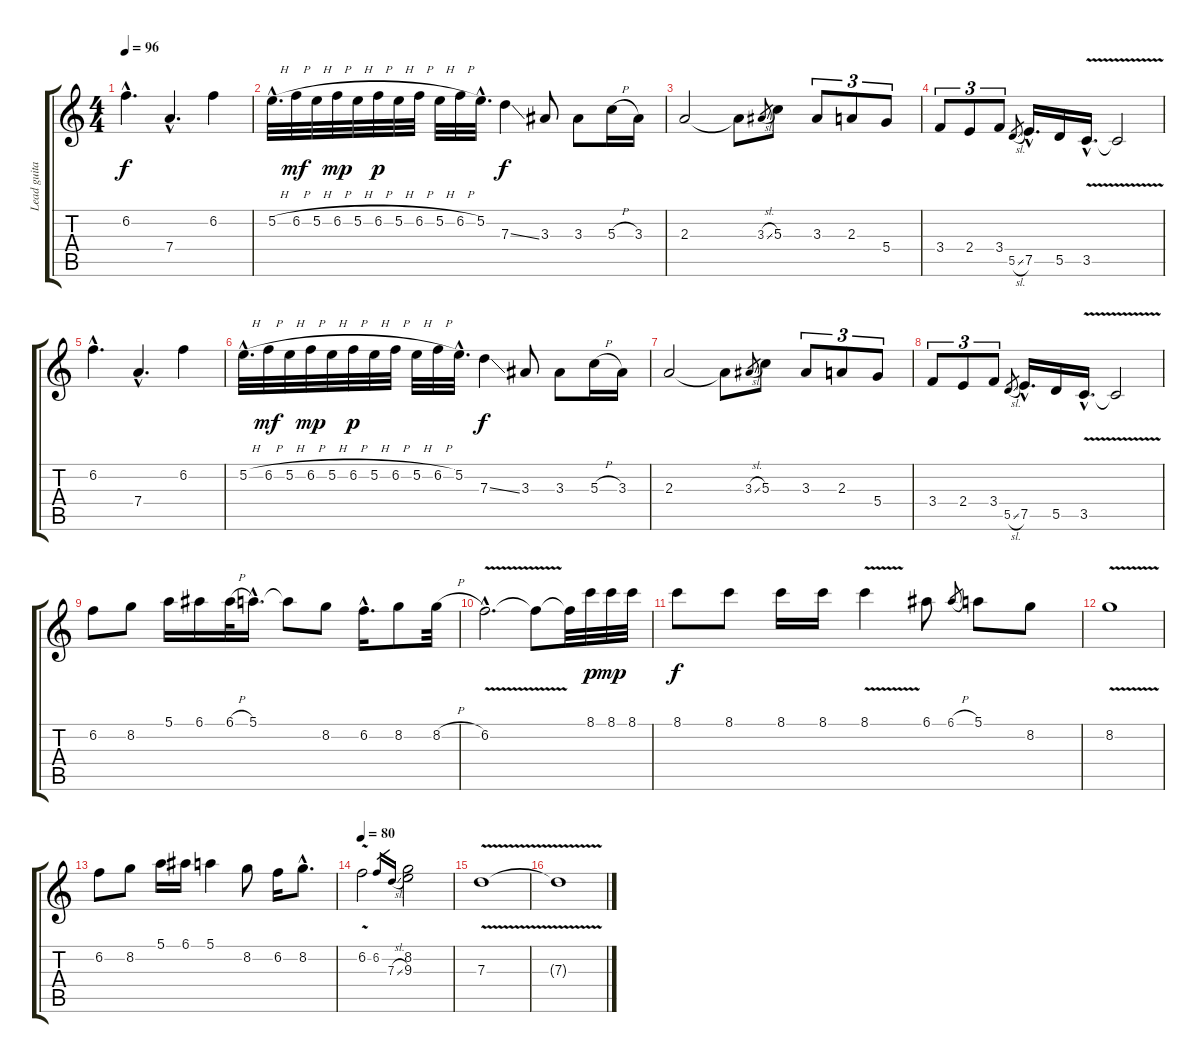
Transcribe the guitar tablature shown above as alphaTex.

\track ("Lead guitar" "Lead guita") {instrument acousticguitarsteel}
\staff {score tabs}
\tuning (E4 B3 G3 D3 A2 E2) {hide}
\ts (4 4)
\tempo 96
\clef g2
\ks c
6.2{hac}.4{d dy f} 7.4{hac}.4{d} 6.2.4 |
5.2{h hac}.32{d} 6.2{h}.32{dy mf} 5.2{h}.32 6.2{h}.32{dy mp} 5.2{h}.32 6.2{h}.32{dy p} 5.2{h}.32 6.2{h}.32 5.2{h}.32 6.2{h}.32 5.2{hac}.32{d} 7.3{ss}.4{dy f} 3.3.8 3.3.8 5.3{h}.16 3.3.16 |
2.3.2 2.3{t}.8 3.3{sl}.8{gr} 5.3.8 3.3.8{tu (3 2)} 2.3.8{tu (3 2)} 5.4.8{tu (3 2)} |
3.4.8{tu (3 2)} 2.4.8{tu (3 2)} 3.4.8{tu (3 2)} 5.5{sl}.8{gr} 7.5{hac}.16{d} 5.5.16 3.5{v hac}.16{d} 3.5{t}.2 |
6.2{hac}.4{d} 7.4{hac}.4{d} 6.2.4 |
5.2{h hac}.32{d} 6.2{h}.32{dy mf} 5.2{h}.32 6.2{h}.32{dy mp} 5.2{h}.32 6.2{h}.32{dy p} 5.2{h}.32 6.2{h}.32 5.2{h}.32 6.2{h}.32 5.2{hac}.32{d} 7.3{ss}.4{dy f} 3.3.8 3.3.8 5.3{h}.16 3.3.16 |
2.3.2 2.3{t}.8 3.3{sl}.8{gr} 5.3.8 3.3.8{tu (3 2)} 2.3.8{tu (3 2)} 5.4.8{tu (3 2)} |
3.4.8{tu (3 2)} 2.4.8{tu (3 2)} 3.4.8{tu (3 2)} 5.5{sl}.8{gr} 7.5{hac}.16{d} 5.5.16 3.5{v hac}.16{d} 3.5{t}.2 |
6.2.8 8.2.8 5.1.16 6.1.16 6.1{h}.32 5.1{hac}.16{d} 5.1{t}.8 8.2.8 6.2{hac}.16{d} 8.2.8 8.2{h}.32 |
6.2{v hac}.2{d} 6.2{t}.8 6.2{t}.32 8.1.32{dy p} 8.1.32{dy mp} 8.1.32 |
8.1.8{dy f} 8.1.8 8.1.16 8.1.16 8.1{v}.4 6.1.8 6.1{h}.8{gr} 5.1.8 8.2.8 |
8.2{v}.1 |
6.2.8 8.2.8 5.1.16 6.1.16 5.1.4 8.2.8 6.2.16 8.2{hac}.8{d} |
\tempo 80
6.2{v}.2 6.2.16{gr} 7.3{sl}.16{gr} (8.2 9.3).2 |
7.3{v}.1 |
7.3{t}.1
